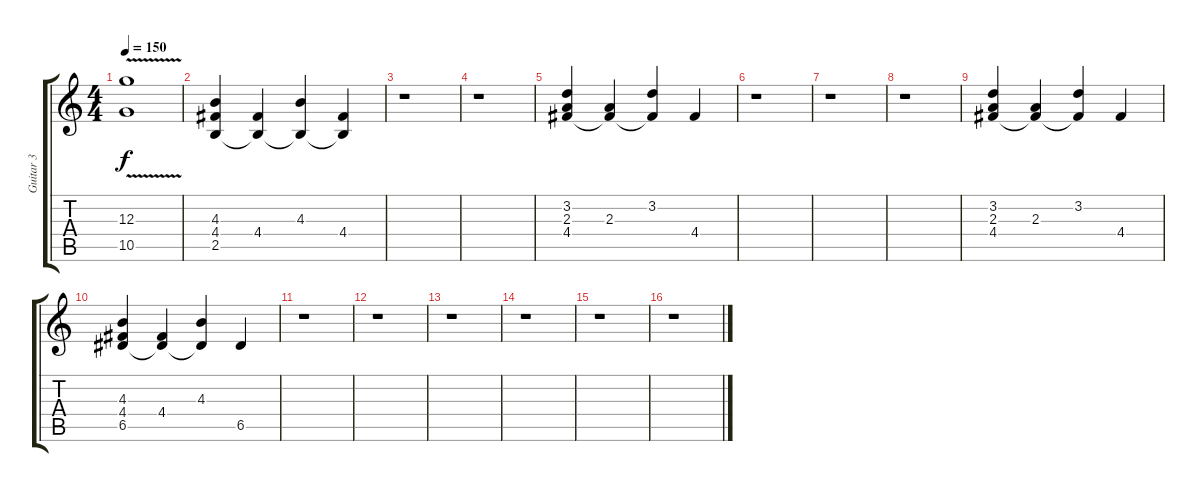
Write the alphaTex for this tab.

\track ("Guitar 3" "Guitar 3") {instrument overdrivenguitar}
\staff {score tabs}
\tuning (E4 B3 G3 D3 A2 E2) {hide}
\ts (4 4)
\tempo 150
\clef g2
\ks c
(12.3{v} 10.5{v}).1{dy f} |
(4.3 4.4 2.5).4 (4.4 2.5{t}).4 (4.3 2.5{t}).4 (4.4 2.5{t}).4 |
r.1 |
r.1 |
(3.2 2.3 4.4).4 (2.3 4.4{t}).4 (3.2 4.4{t}).4 4.4.4 |
r.1 |
r.1 |
r.1 |
(3.2 2.3 4.4).4 (2.3 4.4{t}).4 (3.2 4.4{t}).4 4.4.4 |
(4.3 4.4 6.5).4 (4.4 6.5{t}).4 (4.3 6.5{t}).4 6.5.4 |
r.1 |
r.1 |
r.1 |
r.1 |
r.1 |
r.1
